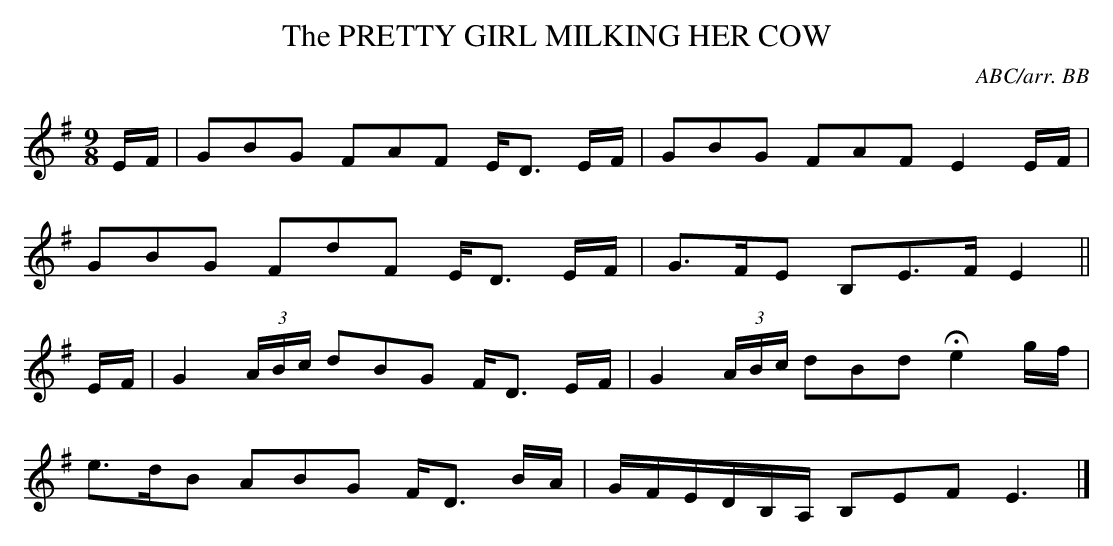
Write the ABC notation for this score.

X:1
T:PRETTY GIRL MILKING HER COW, The
Y:"andantino"
C:ABC/arr. BB
L:1/8
M:9/8
K:Em
E/F/|GBG FAF E<D E/F/|GBG FAF E2E/F/|
GBG FdF E<D E/F/|G>FE B,E>F E2||
E/F/|G2 (3A/B/c/ dBG F<D E/F/|G2 (3A/B/c/ dBd He2 g/f/|
e>dB ABG F<D B/A/|G/F/E/D/B,/A,/ B,EF E3|]
